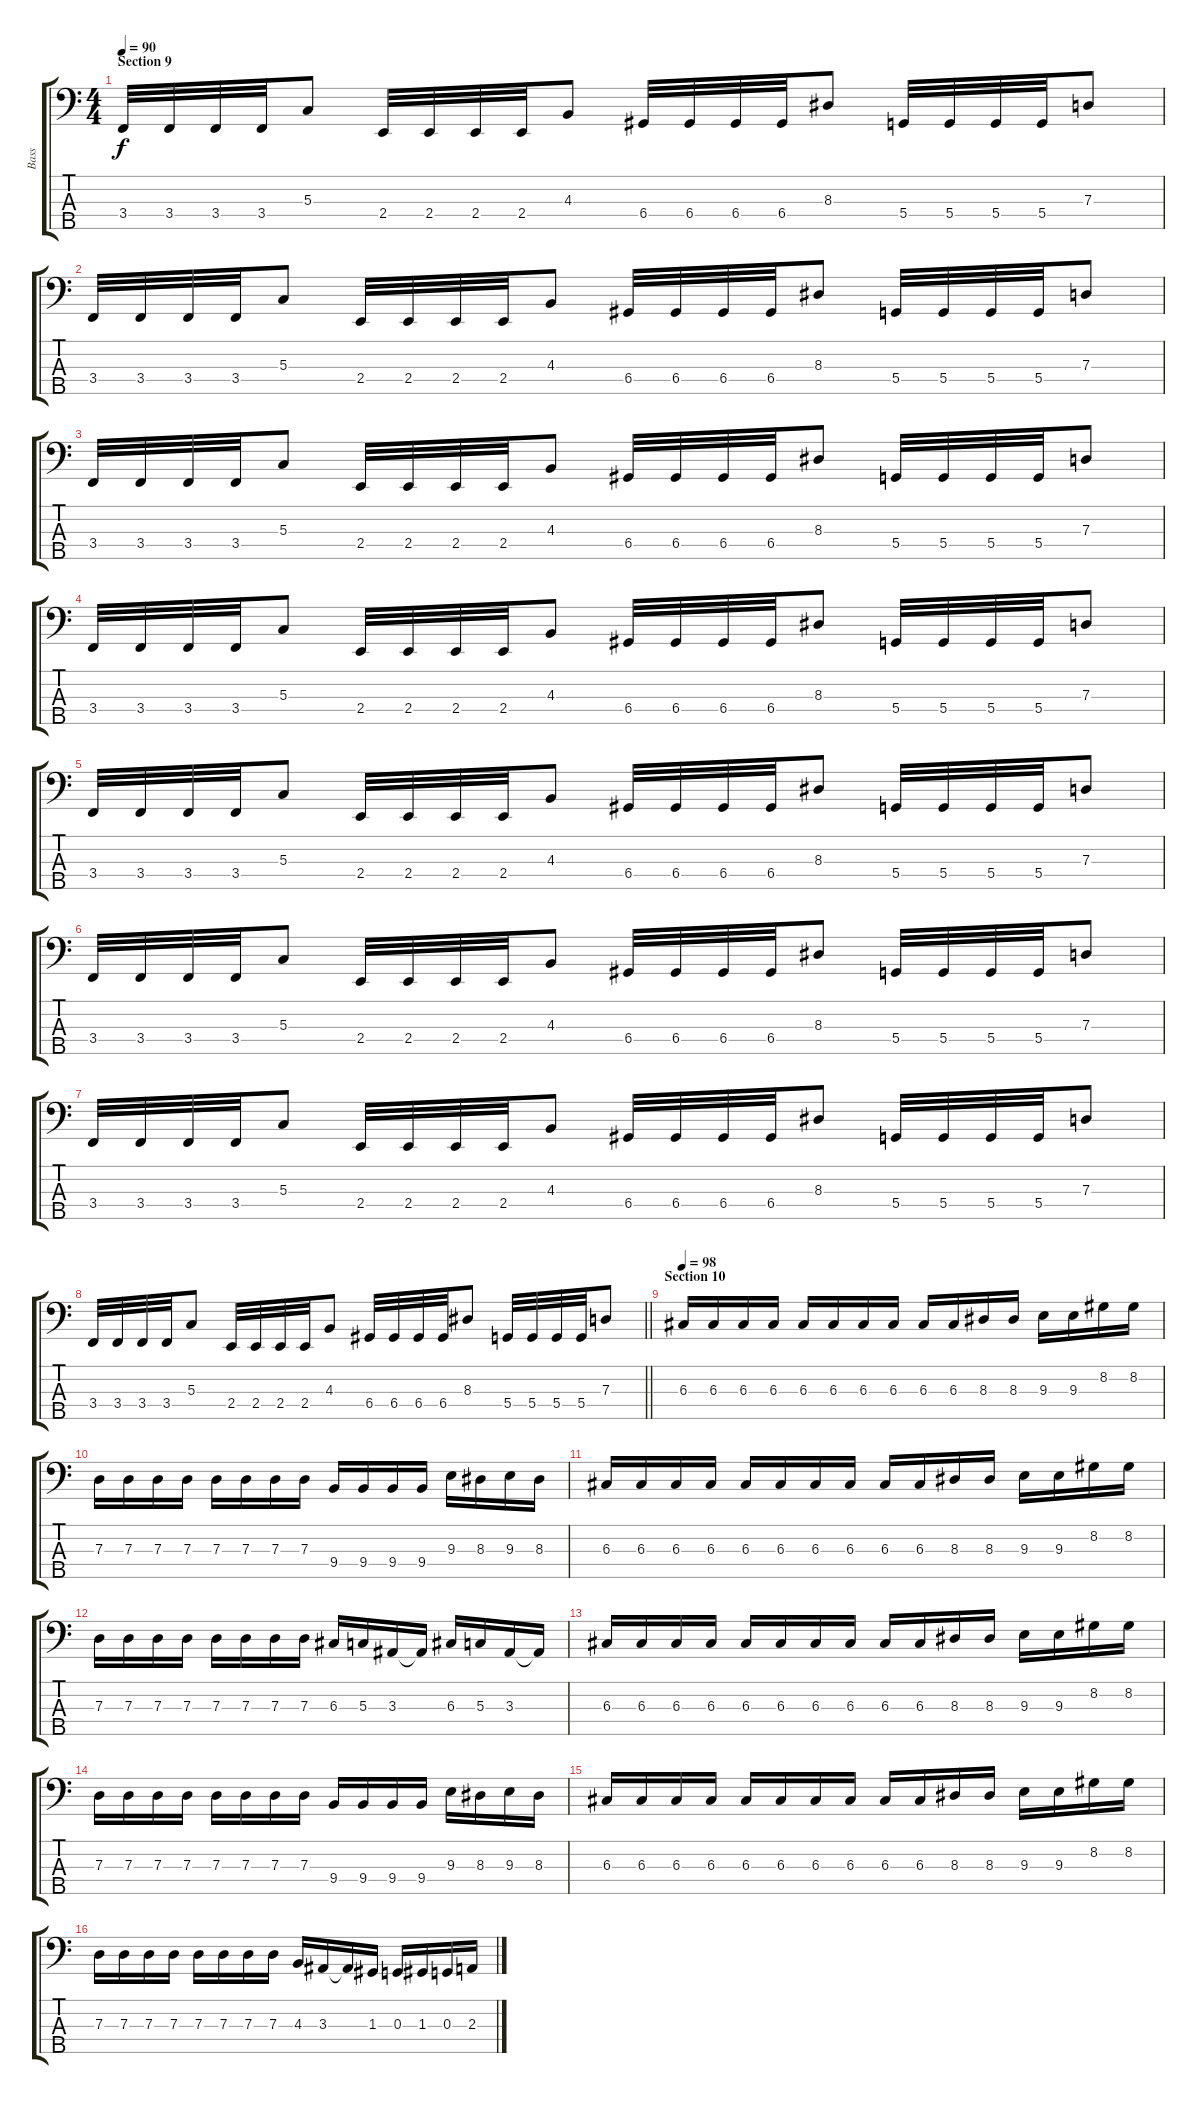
\track ("Bass" "Bass") {instrument electricbassfinger}
\staff {score tabs}
\tuning (F2 C2 G1 D1 A0) {hide}
\ts (4 4)
\section ("" "Section 9")
\tempo 90
\clef f4
\ks c
3.4.32{dy f} 3.4.32 3.4.32 3.4.32 5.3.8 2.4.32 2.4.32 2.4.32 2.4.32 4.3.8 6.4.32 6.4.32 6.4.32 6.4.32 8.3.8 5.4.32 5.4.32 5.4.32 5.4.32 7.3.8 |
3.4.32 3.4.32 3.4.32 3.4.32 5.3.8 2.4.32 2.4.32 2.4.32 2.4.32 4.3.8 6.4.32 6.4.32 6.4.32 6.4.32 8.3.8 5.4.32 5.4.32 5.4.32 5.4.32 7.3.8 |
3.4.32 3.4.32 3.4.32 3.4.32 5.3.8 2.4.32 2.4.32 2.4.32 2.4.32 4.3.8 6.4.32 6.4.32 6.4.32 6.4.32 8.3.8 5.4.32 5.4.32 5.4.32 5.4.32 7.3.8 |
3.4.32 3.4.32 3.4.32 3.4.32 5.3.8 2.4.32 2.4.32 2.4.32 2.4.32 4.3.8 6.4.32 6.4.32 6.4.32 6.4.32 8.3.8 5.4.32 5.4.32 5.4.32 5.4.32 7.3.8 |
3.4.32 3.4.32 3.4.32 3.4.32 5.3.8 2.4.32 2.4.32 2.4.32 2.4.32 4.3.8 6.4.32 6.4.32 6.4.32 6.4.32 8.3.8 5.4.32 5.4.32 5.4.32 5.4.32 7.3.8 |
3.4.32 3.4.32 3.4.32 3.4.32 5.3.8 2.4.32 2.4.32 2.4.32 2.4.32 4.3.8 6.4.32 6.4.32 6.4.32 6.4.32 8.3.8 5.4.32 5.4.32 5.4.32 5.4.32 7.3.8 |
3.4.32 3.4.32 3.4.32 3.4.32 5.3.8 2.4.32 2.4.32 2.4.32 2.4.32 4.3.8 6.4.32 6.4.32 6.4.32 6.4.32 8.3.8 5.4.32 5.4.32 5.4.32 5.4.32 7.3.8 |
\barLineRight lightlight
3.4.32 3.4.32 3.4.32 3.4.32 5.3.8 2.4.32 2.4.32 2.4.32 2.4.32 4.3.8 6.4.32 6.4.32 6.4.32 6.4.32 8.3.8 5.4.32 5.4.32 5.4.32 5.4.32 7.3.8 |
\section ("" "Section 10")
\tempo 98
6.3.16 6.3.16 6.3.16 6.3.16 6.3.16 6.3.16 6.3.16 6.3.16 6.3.16 6.3.16 8.3.16 8.3.16 9.3.16 9.3.16 8.2.16 8.2.16 |
7.3.16 7.3.16 7.3.16 7.3.16 7.3.16 7.3.16 7.3.16 7.3.16 9.4.16 9.4.16 9.4.16 9.4.16 9.3.16 8.3.16 9.3.16 8.3.16 |
6.3.16 6.3.16 6.3.16 6.3.16 6.3.16 6.3.16 6.3.16 6.3.16 6.3.16 6.3.16 8.3.16 8.3.16 9.3.16 9.3.16 8.2.16 8.2.16 |
7.3.16 7.3.16 7.3.16 7.3.16 7.3.16 7.3.16 7.3.16 7.3.16 6.3.16 5.3.16 3.3.16 3.3{t}.16 6.3.16 5.3.16 3.3.16 3.3{t}.16 |
6.3.16 6.3.16 6.3.16 6.3.16 6.3.16 6.3.16 6.3.16 6.3.16 6.3.16 6.3.16 8.3.16 8.3.16 9.3.16 9.3.16 8.2.16 8.2.16 |
7.3.16 7.3.16 7.3.16 7.3.16 7.3.16 7.3.16 7.3.16 7.3.16 9.4.16 9.4.16 9.4.16 9.4.16 9.3.16 8.3.16 9.3.16 8.3.16 |
6.3.16 6.3.16 6.3.16 6.3.16 6.3.16 6.3.16 6.3.16 6.3.16 6.3.16 6.3.16 8.3.16 8.3.16 9.3.16 9.3.16 8.2.16 8.2.16 |
7.3.16 7.3.16 7.3.16 7.3.16 7.3.16 7.3.16 7.3.16 7.3.16 4.3.16 3.3.16 3.3{t}.16 1.3.16 0.3.16 1.3.16 0.3.16 2.3.16
